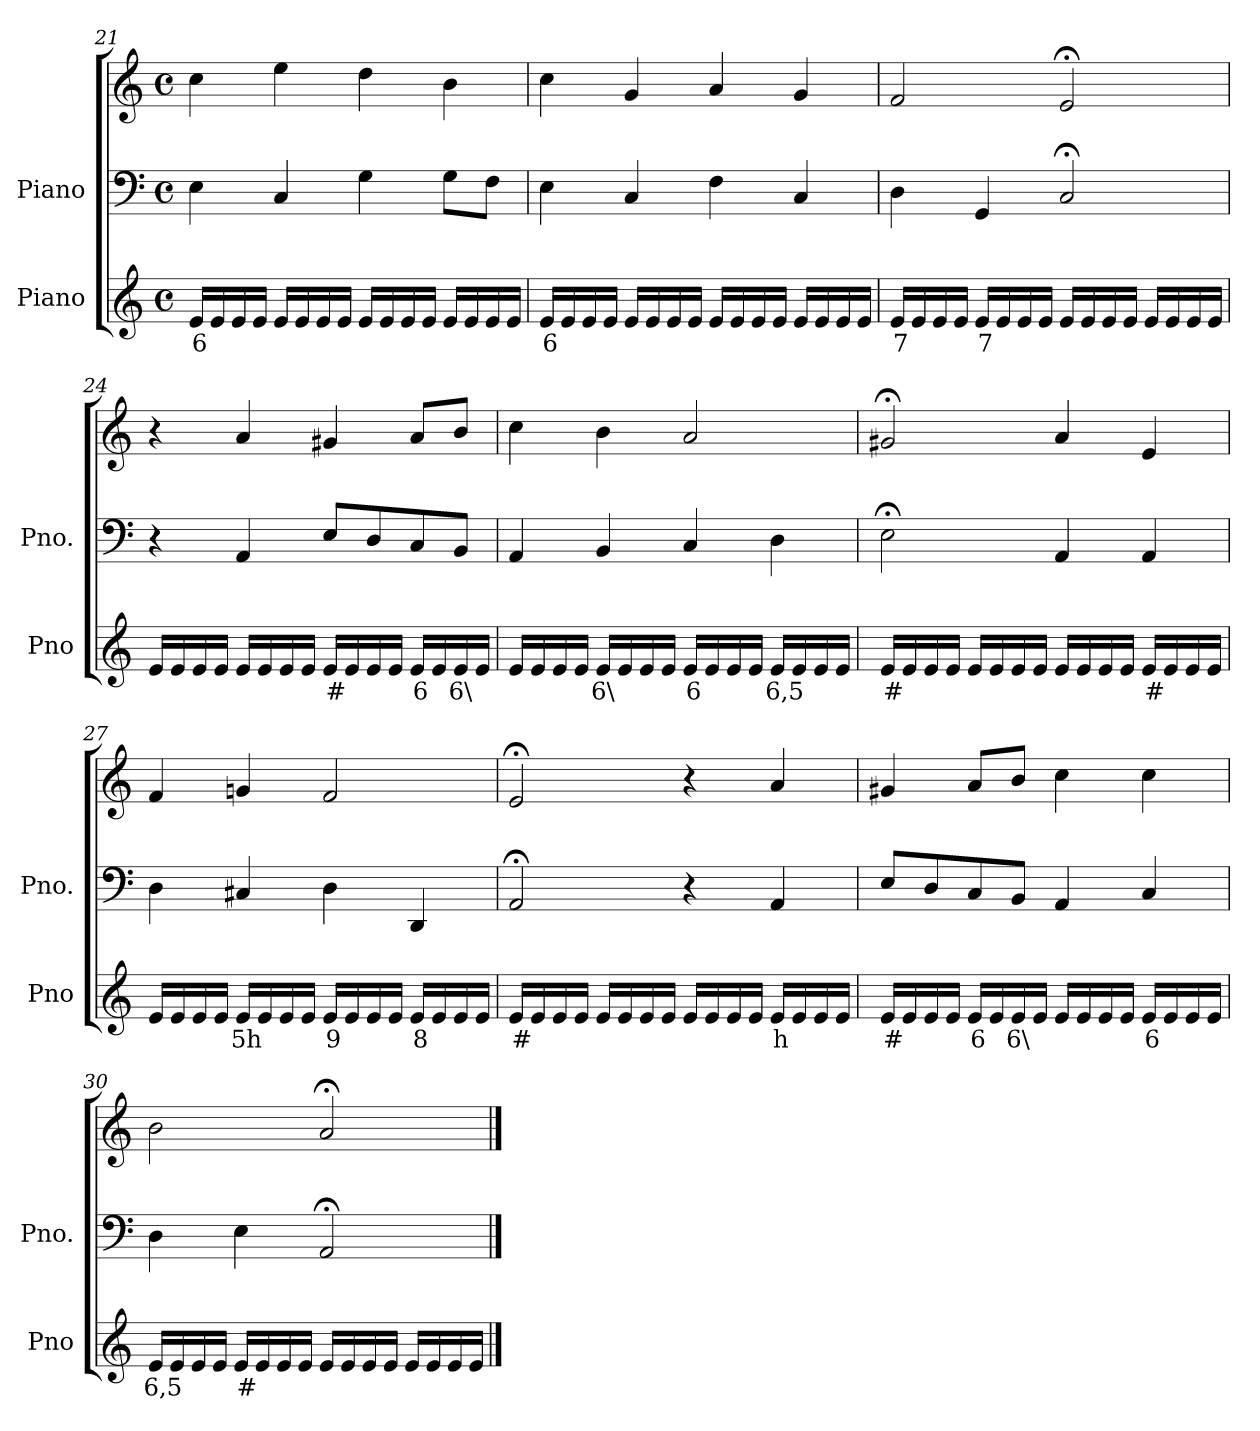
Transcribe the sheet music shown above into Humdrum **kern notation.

**kern	**text	**kern	**kern
*part2	*part2	*part1	*part1
*staff3	*staff3	*staff2	*staff1
*I"Piano	*	*I"Piano	*
*I'Pno	*	*I'Pno.	*
*clefG2	*	*clefF4	*clefG2
*k[]	*	*k[]	*k[]
*M4/4	*	*M4/4	*M4/4
*met(c)	*	*met(c)	*met(c)
=21	=21	=21	=21
!	!LO:LY:b	!	!
16e/LL	6	4E\	4cc\
16e/	.	.	.
16e/	.	.	.
16e/JJ	.	.	.
16e/LL	.	4C/	4ee\
16e/	.	.	.
16e/	.	.	.
16e/JJ	.	.	.
16e/LL	.	4G\	4dd\
16e/	.	.	.
16e/	.	.	.
16e/JJ	.	.	.
16e/LL	.	8G\L	4b\
16e/	.	.	.
!	!LO:LY:b	!	!
16e/	_	8F\J	.
16e/JJ	.	.	.
=22	=22	=22	=22
!	!LO:LY:b	!	!
16e/LL	6	4E\	4cc\
16e/	.	.	.
16e/	.	.	.
16e/JJ	.	.	.
16e/LL	.	4C/	4g/
16e/	.	.	.
16e/	.	.	.
16e/JJ	.	.	.
16e/LL	.	4F\	4a/
16e/	.	.	.
16e/	.	.	.
16e/JJ	.	.	.
16e/LL	.	4C/	4g/
16e/	.	.	.
16e/	.	.	.
16e/JJ	.	.	.
=23	=23	=23	=23
!	!LO:LY:b	!	!
16e/LL	7	4D\	2f/
16e/	.	.	.
16e/	.	.	.
16e/JJ	.	.	.
!	!LO:LY:b	!	!
16e/LL	7	4GG/	.
16e/	.	.	.
16e/	.	.	.
16e/JJ	.	.	.
16e/LL	.	2C;</	2e;</
16e/	.	.	.
16e/	.	.	.
16e/JJ	.	.	.
16e/LL	.	.	.
16e/	.	.	.
16e/	.	.	.
16e/JJ	.	.	.
=24	=24	=24	=24
16e/LL	.	4r	4r
16e/	.	.	.
16e/	.	.	.
16e/JJ	.	.	.
16e/LL	.	4AA/	4a/
16e/	.	.	.
16e/	.	.	.
16e/JJ	.	.	.
!	!LO:LY:b	!	!
16e/LL	#	8E/L	4g#X/
16e/	.	.	.
!	!LO:LY:b	!	!
16e/	_	8D/	.
16e/JJ	.	.	.
!	!LO:LY:b	!	!
16e/LL	6	8C/	8a/L
16e/	.	.	.
!	!LO:LY:b	!	!
16e/	6\	8BB/J	8b/J
16e/JJ	.	.	.
=25	=25	=25	=25
16e/LL	.	4AA/	4cc\
16e/	.	.	.
16e/	.	.	.
16e/JJ	.	.	.
!	!LO:LY:b	!	!
16e/LL	6\	4BB/	4b\
16e/	.	.	.
16e/	.	.	.
16e/JJ	.	.	.
!	!LO:LY:b	!	!
16e/LL	6	4C/	2a/
16e/	.	.	.
16e/	.	.	.
16e/JJ	.	.	.
!	!LO:LY:b	!	!
16e/LL	6,5	4D\	.
16e/	.	.	.
16e/	.	.	.
16e/JJ	.	.	.
=26	=26	=26	=26
!	!LO:LY:b	!	!
16e/LL	#	2E;<\	2g#X;</
16e/	.	.	.
16e/	.	.	.
16e/JJ	.	.	.
16e/LL	.	.	.
16e/	.	.	.
16e/	.	.	.
16e/JJ	.	.	.
16e/LL	.	4AA/	4a/
16e/	.	.	.
16e/	.	.	.
16e/JJ	.	.	.
!	!LO:LY:b	!	!
16e/LL	#	4AA/	4e/
16e/	.	.	.
16e/	.	.	.
16e/JJ	.	.	.
=27	=27	=27	=27
16e/LL	.	4D\	4f/
16e/	.	.	.
16e/	.	.	.
16e/JJ	.	.	.
!	!LO:LY:b	!	!
16e/LL	5h	4C#X/	4gn/
16e/	.	.	.
16e/	.	.	.
16e/JJ	.	.	.
!	!LO:LY:b	!	!
16e/LL	9	4D\	2f/
16e/	.	.	.
16e/	.	.	.
16e/JJ	.	.	.
!	!LO:LY:b	!	!
16e/LL	8	4DD/	.
16e/	.	.	.
16e/	.	.	.
16e/JJ	.	.	.
=28	=28	=28	=28
!	!LO:LY:b	!	!
16e/LL	#	2AA;</	2e;</
16e/	.	.	.
16e/	.	.	.
16e/JJ	.	.	.
16e/LL	.	.	.
16e/	.	.	.
16e/	.	.	.
16e/JJ	.	.	.
16e/LL	.	4r	4r
16e/	.	.	.
16e/	.	.	.
16e/JJ	.	.	.
!	!LO:LY:b	!	!
16e/LL	h	4AA/	4a/
16e/	.	.	.
16e/	.	.	.
16e/JJ	.	.	.
=29	=29	=29	=29
!	!LO:LY:b	!	!
16e/LL	#	8E/L	4g#X/
16e/	.	.	.
!	!LO:LY:b	!	!
16e/	_	8D/	.
16e/JJ	.	.	.
!	!LO:LY:b	!	!
16e/LL	6	8C/	8a/L
16e/	.	.	.
!	!LO:LY:b	!	!
16e/	6\	8BB/J	8b/J
16e/JJ	.	.	.
16e/LL	.	4AA/	4cc\
16e/	.	.	.
16e/	.	.	.
16e/JJ	.	.	.
!	!LO:LY:b	!	!
16e/LL	6	4C/	4cc\
16e/	.	.	.
16e/	.	.	.
16e/JJ	.	.	.
=30	=30	=30	=30
!	!LO:LY:b	!	!
16e/LL	6,5	4D\	2b\
16e/	.	.	.
16e/	.	.	.
16e/JJ	.	.	.
!	!LO:LY:b	!	!
16e/LL	#	4E\	.
16e/	.	.	.
16e/	.	.	.
16e/JJ	.	.	.
16e/LL	.	2AA;</	2a;</
16e/	.	.	.
16e/	.	.	.
16e/JJ	.	.	.
16e/LL	.	.	.
16e/	.	.	.
16e/	.	.	.
16e/JJ	.	.	.
==	==	==	==
*-	*-	*-	*-
